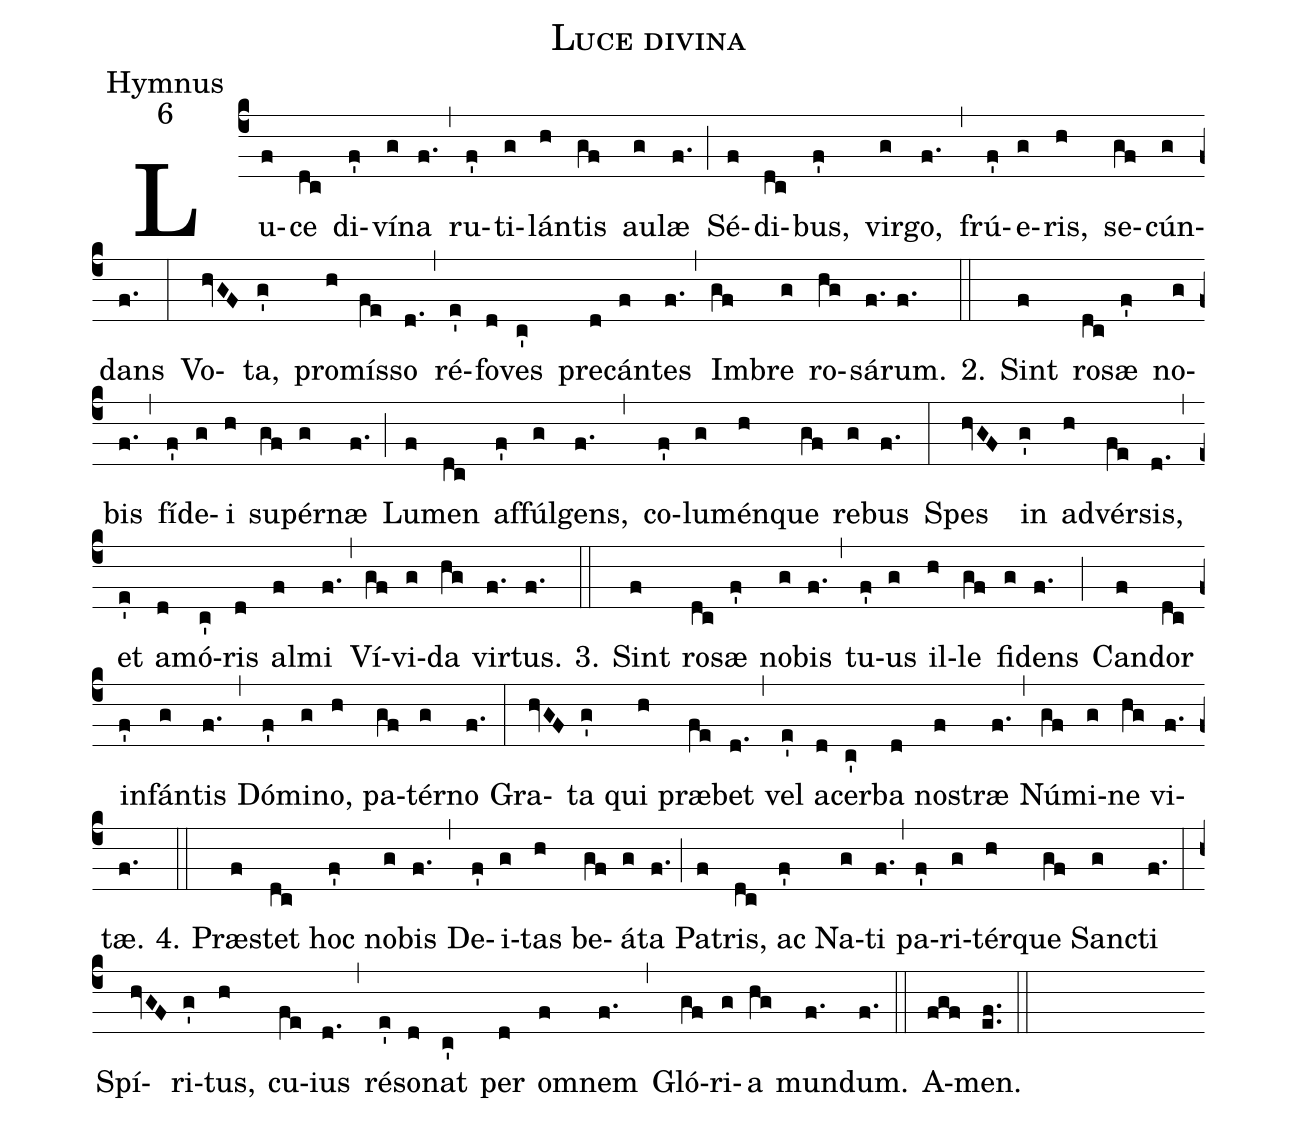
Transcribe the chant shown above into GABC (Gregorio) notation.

name:Luce divina;
office-part:Hymnus;
mode:6;
%%
(c4)Lu(f)ce(dc) di(f')ví(g)na(f.) (,) ru(f')ti(g)lán(h)tis(gf) au(g)læ(f.) (;)
Sé(f)di(dc)bus,(f') vir(g)go,(f.) (,) frú(f')e(g)ris,(h) se(gf)cún(g)dans(f.) (:)
Vo(hvGF)ta,(g') pro(h)mís(fe)so(d.) (,) ré(e')fo(d)ves(c') pre(d)cán(f)tes(f.) (,)
Im(gf)bre(g) ro(hg)sá(f.)rum.(f.)
2.(::) Sint(f) ro(dc)sæ(f') no(g)bis(f.) (,) fí(f')de(g)i(h) su(gf)pér(g)næ(f.) (;)
Lu(f)men(dc) af(f')fúl(g)gens,(f.) (,) co(f')lu(g)mén(h)que(gf) re(g)bus(f.) (:)
Spes(hvGF) in(g') ad(h)vér(fe)sis,(d.) (,) et(e') a(d)mó(c')ris(d) al(f)mi(f.) (,)
Ví(gf)vi(g)da(hg) vir(f.)tus.(f.)
3.(::) Sint(f) ro(dc)sæ(f') no(g)bis(f.) (,) tu(f')us(g) il(h)le(gf) fi(g)dens(f.) (;)
Can(f)dor(dc) in(f')fán(g)tis(f.) (,) Dó(f')mi(g)no,(h) pa(gf)tér(g)no(f.) (:)
Gra(hvGF)ta(g') qui(h) præ(fe)bet(d.) (,) vel(e') a(d)cer(c')ba(d) no(f)stræ(f.) (,)
Nú(gf)mi(g)ne(hg) vi(f.)tæ.(f.)
4.(::) Præ(f)stet(dc) hoc(f') no(g)bis(f.) (,) De(f')i(g)tas(h) be(gf)á(g)ta(f.) (;)
Pa(f)tris,(dc) ac(f') Na(g)ti(f.) (,) pa(f')ri(g)tér(h)que(gf) San(g)cti(f.) (:)
Spí(hvGF)ri(g')tus,(h) cu(fe)ius(d.) (,) ré(e')so(d)nat(c') per(d) om(f)nem(f.) (,)
Gló(gf)ri(g)a(hg) mun(f.)dum.(f.) (::)
A(fgf)men.(ef..) (::)
